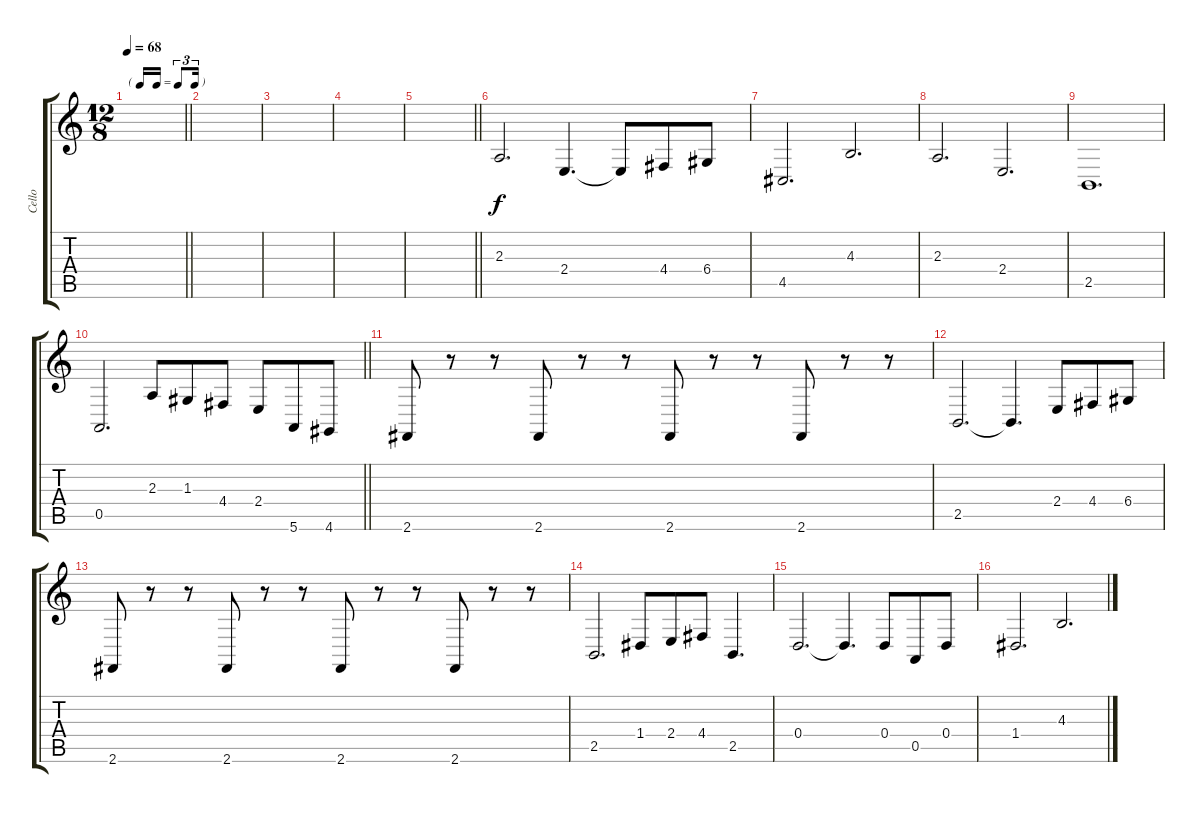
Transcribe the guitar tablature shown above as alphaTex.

\track ("Cello" "Cello") {instrument cello}
\staff {score tabs}
\tuning (E4 B3 G3 D3 A2 E2) {hide}
\ts (12 8)
\tf triplet16th
\tempo 68
\clef g2
\barLineRight lightlight
\ks c
|
|
|
|
\barLineRight lightlight
|
2.3.2{d} 2.4.4{d} 2.4{t}.8 4.4.8 6.4.8 |
4.5.2{d} 4.3.2{d} |
2.3.2{d} 2.4.2{d} |
2.5.1{d} |
\barLineRight lightlight
0.5.2{d} 2.3.8 1.3.8 4.4.8 2.4.8 5.6.8 4.6.8 |
2.6.8 r.8 r.8 2.6.8 r.8 r.8 2.6.8 r.8 r.8 2.6.8 r.8 r.8 |
2.5.2{d} 2.5{t}.4{d} 2.4.8 4.4.8 6.4.8 |
2.6.8 r.8 r.8 2.6.8 r.8 r.8 2.6.8 r.8 r.8 2.6.8 r.8 r.8 |
2.5.2{d} 1.4.8 2.4.8 4.4.8 2.5.4{d} |
0.4.2{d} 0.4{t}.4{d} 0.4.8 0.5.8 0.4.8 |
1.4.2{d} 4.3.2{d}
